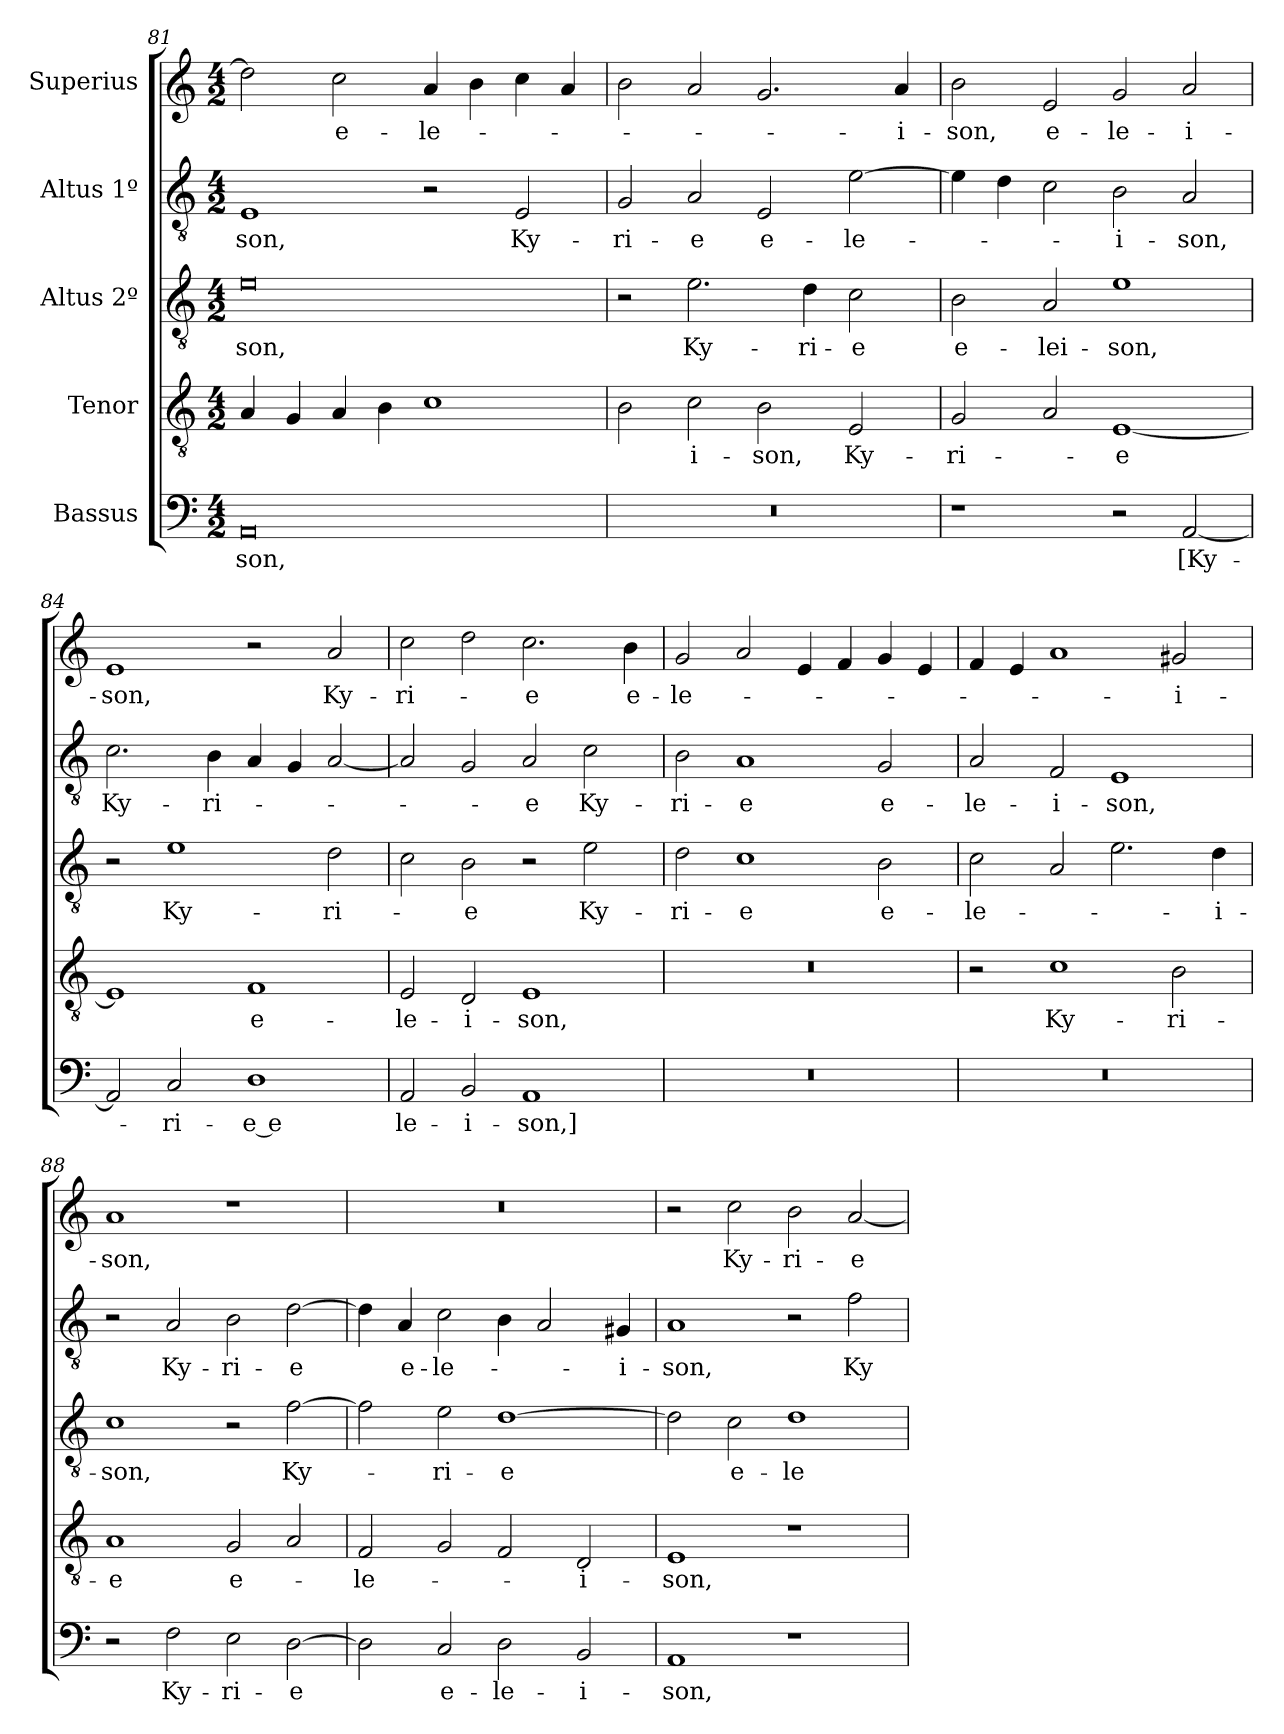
**kern	**text	**kern	**text	**kern	**text	**kern	**text	**kern	**text
*part5	*part5	*part4	*part4	*part3	*part3	*part2	*part2	*part1	*part1
*staff5	*staff5	*staff4	*staff4	*staff3	*staff3	*staff2	*staff2	*staff1	*staff1
*I"Bassus	*	*I"Tenor	*	*I"Altus 2º	*	*I"Altus 1º	*	*I"Superius	*
*clefF4	*	*clefGv2	*	*clefGv2	*	*clefGv2	*	*clefG2	*
*k[]	*	*k[]	*	*k[]	*	*k[]	*	*k[]	*
*M4/2	*	*M4/2	*	*M4/2	*	*M4/2	*	*M4/2	*
=81	=81	=81	=81	=81	=81	=81	=81	=81	=81
0AA/	-son,	4A/	.	0e\	-son,	1E/	-son,	2dd\]	.
.	.	4G/	.	.	.	.	.	.	.
.	.	4A/	.	.	.	.	.	2cc\	e-
.	.	4B\	.	.	.	.	.	.	.
.	.	1c\	.	.	.	2r	.	4a/	-le-
.	.	.	.	.	.	.	.	4b\	.
.	.	.	.	.	.	2E/	Ky-	4cc\	.
.	.	.	.	.	.	.	.	4a/	.
=82	=82	=82	=82	=82	=82	=82	=82	=82	=82
0r	.	2B\	.	2r	.	2G/	-ri-	2b\	.
.	.	2c\	-i-	2.e\	Ky-	2A/	-e	2a/	.
.	.	2B\	-son,	.	.	2E/	e-	2.g/	.
.	.	.	.	4d\	-ri-	.	.	.	.
.	.	2E/	Ky-	2c\	-e	[2e\	-le-	.	.
.	.	.	.	.	.	.	.	4a/	-i-
=83	=83	=83	=83	=83	=83	=83	=83	=83	=83
1r	.	2G/	-ri-	2B\	e-	4e\]	.	2b\	-son,
.	.	.	.	.	.	4d\	.	.	.
.	.	2A/	.	2A/	-lei-	2c\	.	2e/	e-
2r	.	[1E/	-e	1e\	-son,	2B\	-i-	2g/	-le-
[2AA/	[Ky-	.	.	.	.	2A/	-son,	2a/	-i-
=84	=84	=84	=84	=84	=84	=84	=84	=84	=84
2AA/]	.	1E/]	.	2r	.	2.c\	Ky-	1e/	-son,
2C/	-ri-	.	.	1e\	Ky-	.	.	.	.
.	.	.	.	.	.	4B\	-ri-	.	.
1D\	-e e	1F/	e-	.	.	4A/	.	2r	.
.	.	.	.	.	.	4G/	.	.	.
.	.	.	.	2d\	-ri-	[2A/	.	2a/	Ky-
=85	=85	=85	=85	=85	=85	=85	=85	=85	=85
2AA/	-le-	2E/	-le-	2c\	.	2A/]	.	2cc\	-ri-
2BB/	-i-	2D/	-i-	2B\	-e	2G/	.	2dd\	.
1AA/	-son,]	1E/	-son,	2r	.	2A/	-e	2.cc\	-e
.	.	.	.	2e\	Ky-	2c\	Ky-	.	.
.	.	.	.	.	.	.	.	4b\	e-
=86	=86	=86	=86	=86	=86	=86	=86	=86	=86
0r	.	0r	.	2d\	-ri-	2B\	-ri-	2g/	-le-
.	.	.	.	1c\	-e	1A/	-e	2a/	.
.	.	.	.	.	.	.	.	4e/	.
.	.	.	.	.	.	.	.	4f/	.
.	.	.	.	2B\	e-	2G/	e-	4g/	.
.	.	.	.	.	.	.	.	4e/	.
=87	=87	=87	=87	=87	=87	=87	=87	=87	=87
0r	.	2r	.	2c\	-le-	2A/	-le-	4f/	.
.	.	.	.	.	.	.	.	4e/	.
.	.	1c\	Ky-	2A/	.	2F/	-i-	1a/	.
.	.	.	.	2.e\	.	1E/	-son,	.	.
.	.	2B\	-ri-	.	.	.	.	2g#X/	-i-
.	.	.	.	4d\	-i-	.	.	.	.
=88	=88	=88	=88	=88	=88	=88	=88	=88	=88
2r	.	1A/	-e	1c\	-son,	2r	.	1a/	-son,
2F\	Ky-	.	.	.	.	2A/	Ky-	.	.
2E\	-ri-	2G/	e-	2r	.	2B\	-ri-	1r	.
[2D\	-e	2A/	.	[2f\	Ky-	[2d\	-e	.	.
=89	=89	=89	=89	=89	=89	=89	=89	=89	=89
2D\]	.	2F/	-le-	2f\]	.	4d\]	.	0r	.
.	.	.	.	.	.	4A/	e-	.	.
2C/	e-	2G/	.	2e\	-ri-	2c\	-le-	.	.
2D\	-le-	2F/	.	[1d\	-e	4B\	.	.	.
.	.	.	.	.	.	2A/	.	.	.
2BB/	-i-	2D/	-i-	.	.	.	.	.	.
.	.	.	.	.	.	4G#X/	-i-	.	.
=90	=90	=90	=90	=90	=90	=90	=90	=90	=90
1AA/	-son,	1E/	-son,	2d\]	.	1A/	-son,	2r	.
.	.	.	.	2c\	e-	.	.	2cc\	Ky-
1r	.	1r	.	1d\	-le-	2r	.	2b\	-ri-
.	.	.	.	.	.	2f\	Ky-	[2a/	-e
=	=	=	=	=	=	=	=	=	=
*-	*-	*-	*-	*-	*-	*-	*-	*-	*-
